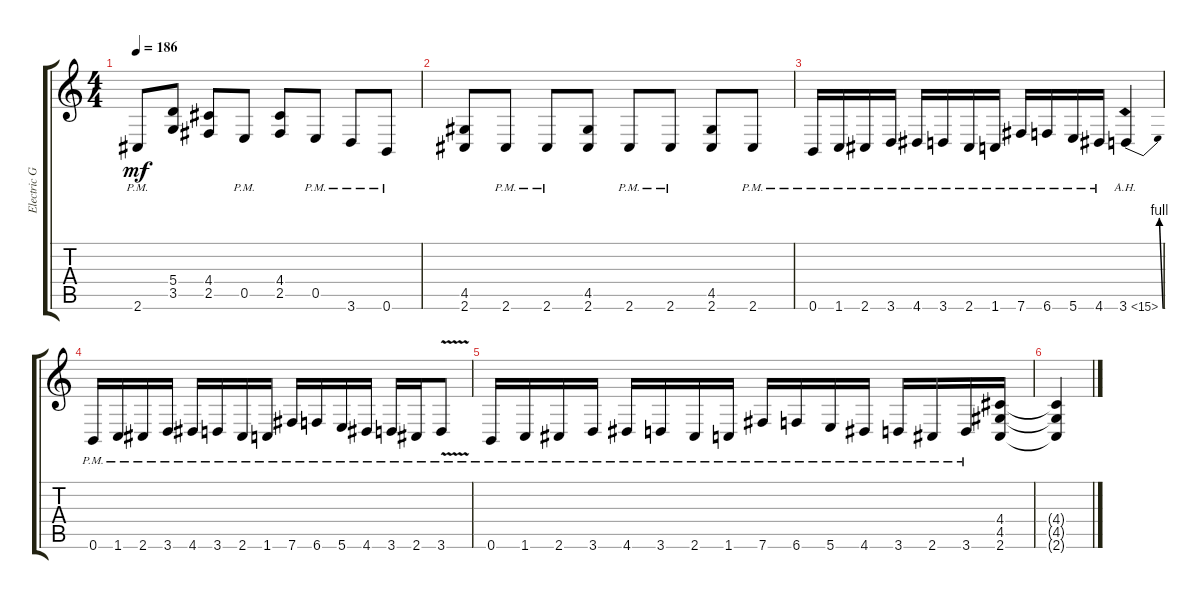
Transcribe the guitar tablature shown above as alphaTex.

\track ("Electric Guitar" "Electric G") {instrument distortionguitar}
\staff {score tabs}
\tuning (B3 Gb3 D3 A2 E2 B1) {hide}
\ts (4 4)
\tempo 186
\clef g2
\ks c
2.6{pm}.8{dy mf} (5.4 3.5).8 (4.4 2.5).8 0.5{pm}.8 (4.4 2.5).8 0.5{pm}.8 3.6{pm}.8 0.6{pm}.8 |
(4.5 2.6).8 2.6{pm}.8 2.6{pm}.8 (4.5 2.6).8 2.6{pm}.8 2.6{pm}.8 (4.5 2.6).8 2.6{pm}.8 |
0.6{pm}.16 1.6{pm}.16 2.6{pm}.16 3.6{pm}.16 4.6{pm}.16 3.6{pm}.16 2.6{pm}.16 1.6{pm}.16 7.6{pm}.16 6.6{pm}.16 5.6{pm}.16 4.6{pm}.16 3.6{be (bend 0 0 60 4) ah 12}.4 |
0.6{pm}.16 1.6{pm}.16 2.6{pm}.16 3.6{pm}.16 4.6{pm}.16 3.6{pm}.16 2.6{pm}.16 1.6{pm}.16 7.6{pm}.16 6.6{pm}.16 5.6{pm}.16 4.6{pm}.16 3.6{pm}.16 2.6{pm}.16 3.6{v pm}.8 |
0.6{pm}.16 1.6{pm}.16 2.6{pm}.16 3.6{pm}.16 4.6{pm}.16 3.6{pm}.16 2.6{pm}.16 1.6{pm}.16 7.6{pm}.16 6.6{pm}.16 5.6{pm}.16 4.6{pm}.16 3.6{pm}.16 2.6{pm}.16 3.6{pm}.16 (4.4 4.5 2.6).16 |
(4.4{t} 4.5{t} 2.6{t}).4
